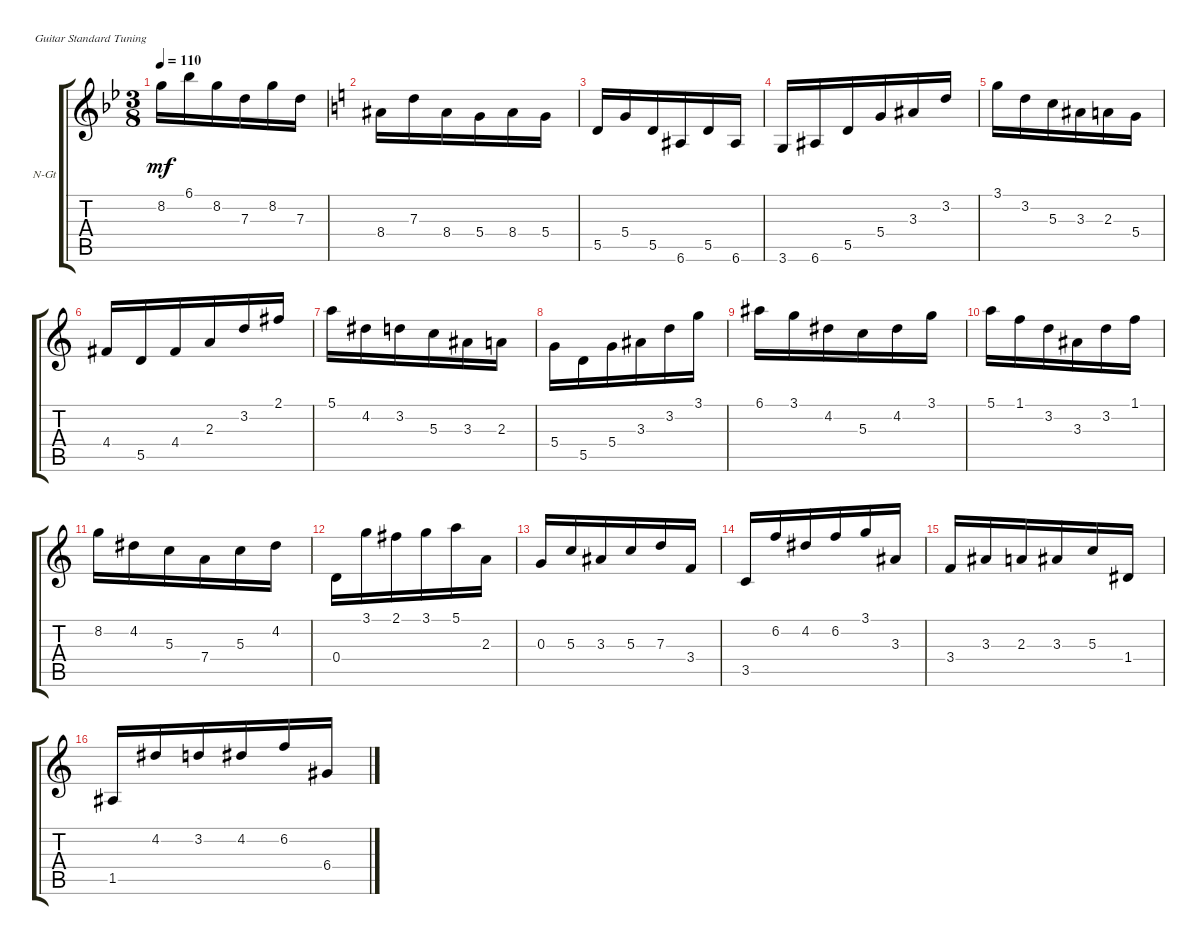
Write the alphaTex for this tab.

\defaultSystemsLayout 4
\bracketExtendMode groupsimilarinstruments
\firstSystemTrackNameOrientation horizontal
\otherSystemsTrackNameOrientation horizontal
\track ("Nylon Guitar" "N-Gt") {instrument acousticguitarnylon}
\staff {score tabs}
\tuning (E4 B3 G3 D3 A2 E2)
\ts (3 8)
\tempo 110
\clef g2
\ks bb
8.2.16{dy mf instrument acousticguitarnylon} 6.1.16 8.2.16 7.3.16 8.2.16 7.3.16 |
\ks c
8.4.16 7.3.16 8.4.16 5.4.16 8.4.16 5.4.16 |
5.5.16 5.4.16 5.5.16 6.6.16 5.5.16 6.6.16 |
3.6.16 6.6.16 5.5.16 5.4.16 3.3.16 3.2.16 |
3.1.16 3.2.16 5.3.16 3.3.16 2.3.16 5.4.16 |
4.4.16 5.5.16 4.4.16 2.3.16 3.2.16 2.1.16 |
5.1.16 4.2.16 3.2.16 5.3.16 3.3.16 2.3.16 |
5.4.16 5.5.16 5.4.16 3.3.16 3.2.16 3.1.16 |
6.1.16 3.1.16 4.2.16 5.3.16 4.2.16 3.1.16 |
5.1.16 1.1.16 3.2.16 3.3.16 3.2.16 1.1.16 |
8.2.16 4.2.16 5.3.16 7.4.16 5.3.16 4.2.16 |
0.4.16 3.1.16 2.1.16 3.1.16 5.1.16 2.3.16 |
0.3.16 5.3.16 3.3.16 5.3.16 7.3.16 3.4.16 |
3.5.16 6.2.16 4.2.16 6.2.16 3.1.16 3.3.16 |
3.4.16 3.3.16 2.3.16 3.3.16 5.3.16 1.4.16 |
1.5.16 4.2.16 3.2.16 4.2.16 6.2.16 6.4.16
